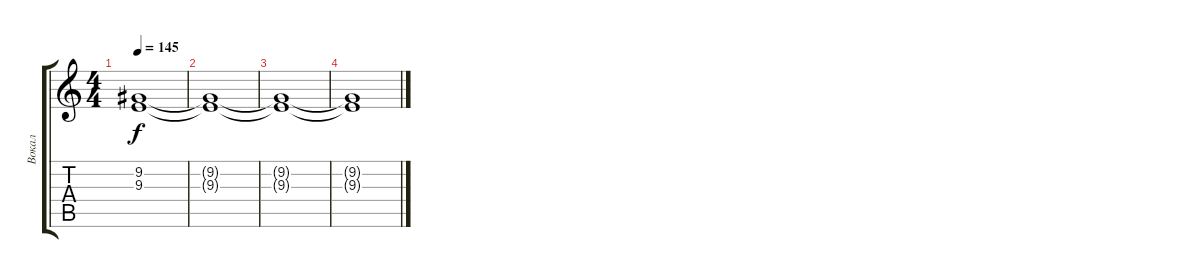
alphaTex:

\track ("Вокал" "Вокал") {instrument bassoon}
\staff {score tabs}
\tuning (E4 B3 G3 D3 A2 E2) {hide}
\ts (4 4)
\tempo 145
\clef g2
\ks c
(9.2 9.3).1{dy f} |
(9.2{t} 9.3{t}).1 |
(9.2{t} 9.3{t}).1 |
(9.2{t} 9.3{t}).1
